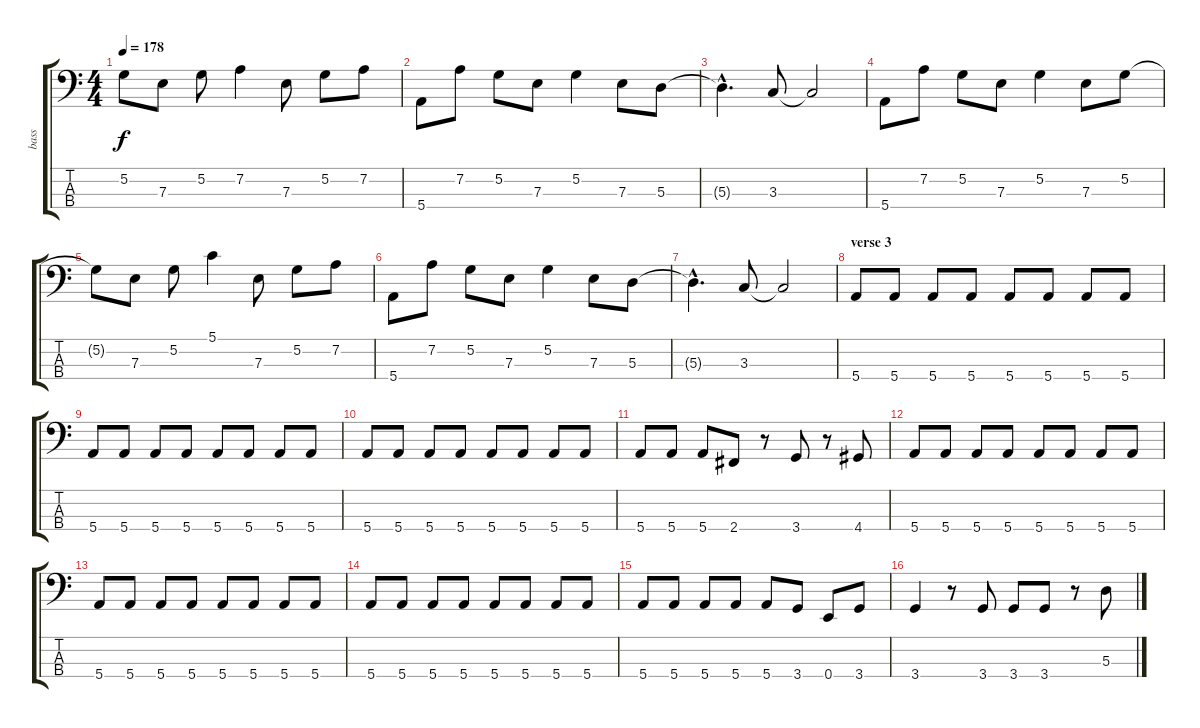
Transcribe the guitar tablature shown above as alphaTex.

\track ("bass" "bass") {instrument electricbasspick}
\staff {score tabs}
\tuning (G2 D2 A1 E1) {hide}
\ts (4 4)
\tempo 178
\clef f4
\ks aminor
5.2{t}.8{dy f} 7.3.8 5.2.8 7.2.4 7.3.8 5.2.8 7.2.8 |
5.4.8 7.2.8 5.2.8 7.3.8 5.2.4 7.3.8 5.3.8 |
5.3{hac t}.4{d} 3.3.8 3.3{t}.2 |
5.4.8 7.2.8 5.2.8 7.3.8 5.2.4 7.3.8 5.2.8 |
5.2{t}.8 7.3.8 5.2.8 5.1.4 7.3.8 5.2.8 7.2.8 |
5.4.8 7.2.8 5.2.8 7.3.8 5.2.4 7.3.8 5.3.8 |
5.3{hac t}.4{d} 3.3.8 3.3{t}.2 |
\section ("" "verse 3")
5.4.8 5.4.8 5.4.8 5.4.8 5.4.8 5.4.8 5.4.8 5.4.8 |
5.4.8 5.4.8 5.4.8 5.4.8 5.4.8 5.4.8 5.4.8 5.4.8 |
5.4.8 5.4.8 5.4.8 5.4.8 5.4.8 5.4.8 5.4.8 5.4.8 |
5.4.8 5.4.8 5.4.8 2.4.8 r.8 3.4.8 r.8 4.4.8 |
5.4.8 5.4.8 5.4.8 5.4.8 5.4.8 5.4.8 5.4.8 5.4.8 |
5.4.8 5.4.8 5.4.8 5.4.8 5.4.8 5.4.8 5.4.8 5.4.8 |
5.4.8 5.4.8 5.4.8 5.4.8 5.4.8 5.4.8 5.4.8 5.4.8 |
5.4.8 5.4.8 5.4.8 5.4.8 5.4.8 3.4.8 0.4.8 3.4.8 |
3.4.4 r.8 3.4.8 3.4.8 3.4.8 r.8 5.3.8
